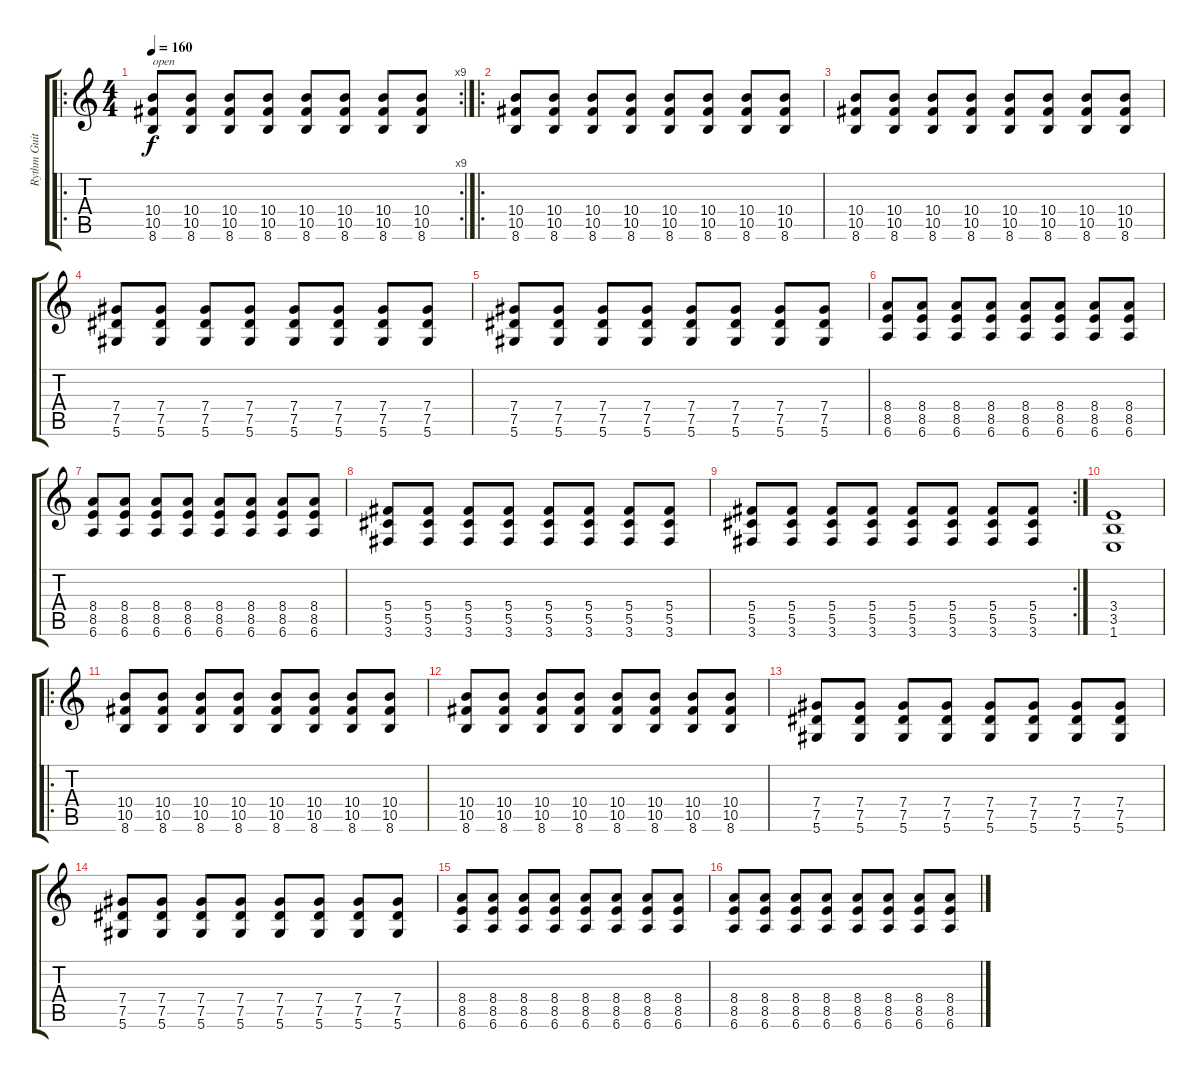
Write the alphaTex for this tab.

\track ("Rythm Guitar" "Rythm Guit") {instrument distortionguitar}
\staff {score tabs}
\tuning (Eb4 Bb3 Gb3 Db3 Ab2 Eb2) {hide}
\ro
\rc 9
\ts (4 4)
\tempo 160
\clef g2
\ks c
(10.4 10.5 8.6).8{txt "open" dy f instrument distortionguitar} (10.4 10.5 8.6).8 (10.4 10.5 8.6).8 (10.4 10.5 8.6).8 (10.4 10.5 8.6).8 (10.4 10.5 8.6).8 (10.4 10.5 8.6).8 (10.4 10.5 8.6).8 |
\ro
(10.4 10.5 8.6).8 (10.4 10.5 8.6).8 (10.4 10.5 8.6).8 (10.4 10.5 8.6).8 (10.4 10.5 8.6).8 (10.4 10.5 8.6).8 (10.4 10.5 8.6).8 (10.4 10.5 8.6).8 |
(10.4 10.5 8.6).8 (10.4 10.5 8.6).8 (10.4 10.5 8.6).8 (10.4 10.5 8.6).8 (10.4 10.5 8.6).8 (10.4 10.5 8.6).8 (10.4 10.5 8.6).8 (10.4 10.5 8.6).8 |
(7.4 7.5 5.6).8 (7.4 7.5 5.6).8 (7.4 7.5 5.6).8 (7.4 7.5 5.6).8 (7.4 7.5 5.6).8 (7.4 7.5 5.6).8 (7.4 7.5 5.6).8 (7.4 7.5 5.6).8 |
(7.4 7.5 5.6).8 (7.4 7.5 5.6).8 (7.4 7.5 5.6).8 (7.4 7.5 5.6).8 (7.4 7.5 5.6).8 (7.4 7.5 5.6).8 (7.4 7.5 5.6).8 (7.4 7.5 5.6).8 |
(8.4 8.5 6.6).8 (8.4 8.5 6.6).8 (8.4 8.5 6.6).8 (8.4 8.5 6.6).8 (8.4 8.5 6.6).8 (8.4 8.5 6.6).8 (8.4 8.5 6.6).8 (8.4 8.5 6.6).8 |
(8.4 8.5 6.6).8 (8.4 8.5 6.6).8 (8.4 8.5 6.6).8 (8.4 8.5 6.6).8 (8.4 8.5 6.6).8 (8.4 8.5 6.6).8 (8.4 8.5 6.6).8 (8.4 8.5 6.6).8 |
(5.4 5.5 3.6).8 (5.4 5.5 3.6).8 (5.4 5.5 3.6).8 (5.4 5.5 3.6).8 (5.4 5.5 3.6).8 (5.4 5.5 3.6).8 (5.4 5.5 3.6).8 (5.4 5.5 3.6).8 |
\rc 2
(5.4 5.5 3.6).8 (5.4 5.5 3.6).8 (5.4 5.5 3.6).8 (5.4 5.5 3.6).8 (5.4 5.5 3.6).8 (5.4 5.5 3.6).8 (5.4 5.5 3.6).8 (5.4 5.5 3.6).8 |
(3.4 3.5 1.6).1 |
\ro
(10.4 10.5 8.6).8 (10.4 10.5 8.6).8 (10.4 10.5 8.6).8 (10.4 10.5 8.6).8 (10.4 10.5 8.6).8 (10.4 10.5 8.6).8 (10.4 10.5 8.6).8 (10.4 10.5 8.6).8 |
(10.4 10.5 8.6).8 (10.4 10.5 8.6).8 (10.4 10.5 8.6).8 (10.4 10.5 8.6).8 (10.4 10.5 8.6).8 (10.4 10.5 8.6).8 (10.4 10.5 8.6).8 (10.4 10.5 8.6).8 |
(7.4 7.5 5.6).8 (7.4 7.5 5.6).8 (7.4 7.5 5.6).8 (7.4 7.5 5.6).8 (7.4 7.5 5.6).8 (7.4 7.5 5.6).8 (7.4 7.5 5.6).8 (7.4 7.5 5.6).8 |
(7.4 7.5 5.6).8 (7.4 7.5 5.6).8 (7.4 7.5 5.6).8 (7.4 7.5 5.6).8 (7.4 7.5 5.6).8 (7.4 7.5 5.6).8 (7.4 7.5 5.6).8 (7.4 7.5 5.6).8 |
(8.4 8.5 6.6).8 (8.4 8.5 6.6).8 (8.4 8.5 6.6).8 (8.4 8.5 6.6).8 (8.4 8.5 6.6).8 (8.4 8.5 6.6).8 (8.4 8.5 6.6).8 (8.4 8.5 6.6).8 |
(8.4 8.5 6.6).8 (8.4 8.5 6.6).8 (8.4 8.5 6.6).8 (8.4 8.5 6.6).8 (8.4 8.5 6.6).8 (8.4 8.5 6.6).8 (8.4 8.5 6.6).8 (8.4 8.5 6.6).8
